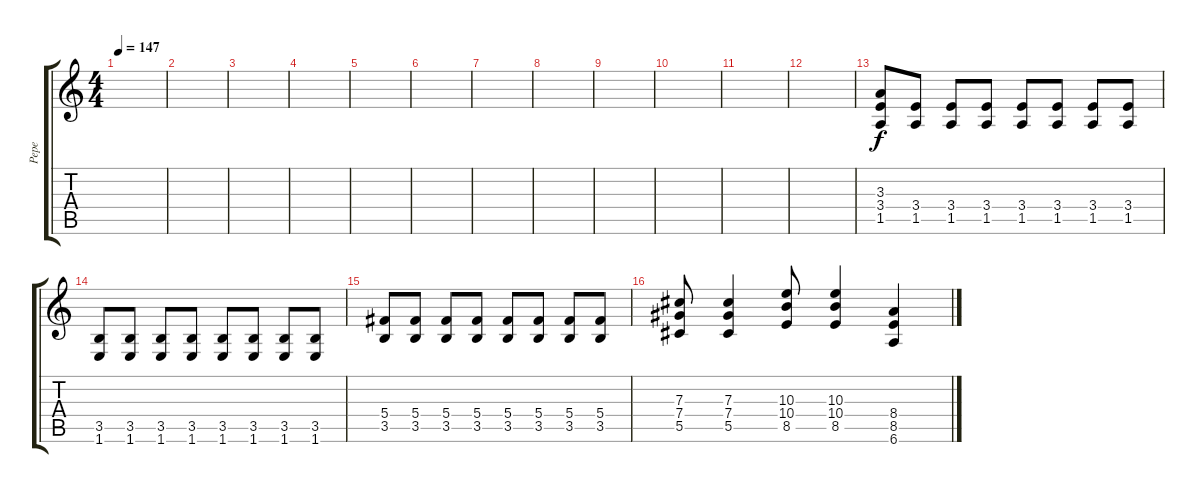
\track ("Pepe" "Pepe") {instrument distortionguitar}
\staff {score tabs}
\tuning (Eb4 Bb3 Gb3 Db3 Ab2 Eb2) {hide}
\ts (4 4)
\tempo 147
\clef g2
\ks c
|
|
|
|
|
|
|
|
|
|
|
|
(3.3 3.4 1.5).8{volume 15} (3.4 1.5).8{volume 13} (3.4 1.5).8 (3.4 1.5).8 (3.4 1.5).8 (3.4 1.5).8 (3.4 1.5).8 (3.4 1.5).8 |
(3.5 1.6).8 (3.5 1.6).8 (3.5 1.6).8 (3.5 1.6).8 (3.5 1.6).8 (3.5 1.6).8 (3.5 1.6).8 (3.5 1.6).8 |
(5.4 3.5).8 (5.4 3.5).8 (5.4 3.5).8 (5.4 3.5).8 (5.4 3.5).8 (5.4 3.5).8 (5.4 3.5).8 (5.4 3.5).8 |
(7.3 7.4 5.5).8{volume 15} (7.3 7.4 5.5).4 (10.3 10.4 8.5).8 (10.3 10.4 8.5).4 (8.4 8.5 6.6).4
